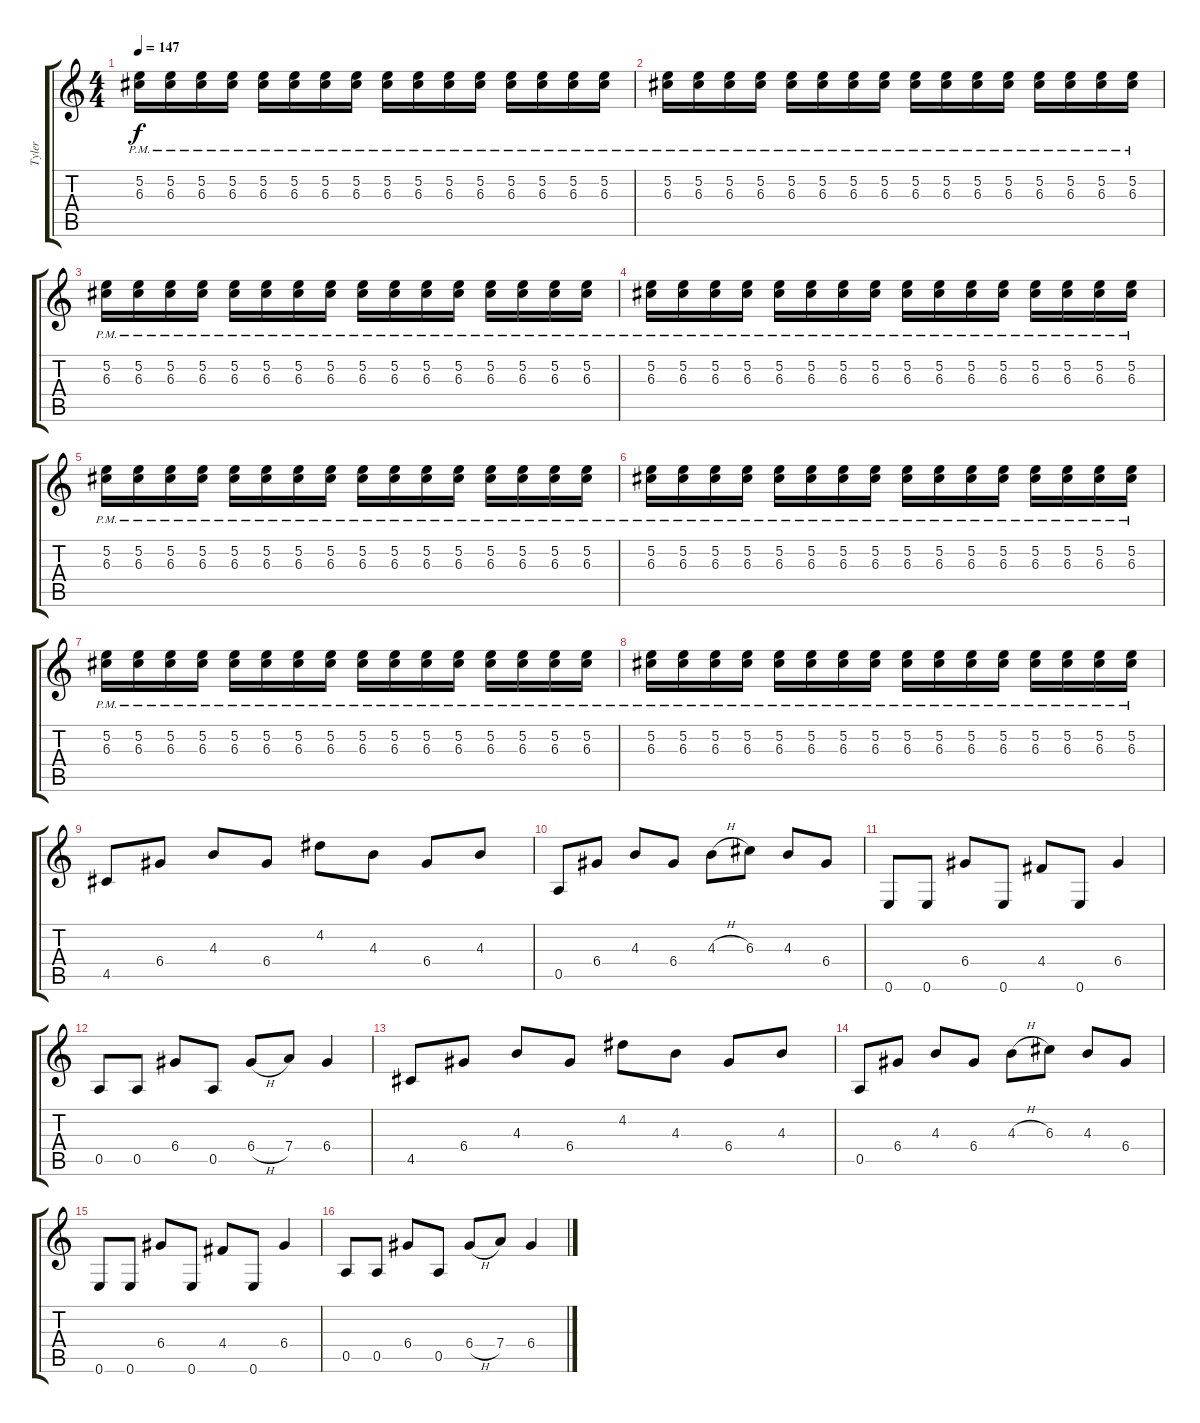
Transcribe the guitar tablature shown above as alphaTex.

\track ("Tyler" "Tyler") {instrument distortionguitar}
\staff {score tabs}
\tuning (E4 B3 G3 D3 A2 E2) {hide}
\ts (4 4)
\tempo 147
\clef g2
\ks c
(5.2{pm} 6.3{pm}).16{dy f} (5.2{pm} 6.3{pm}).16 (5.2{pm} 6.3{pm}).16 (5.2{pm} 6.3{pm}).16 (5.2{pm} 6.3{pm}).16 (5.2{pm} 6.3{pm}).16 (5.2{pm} 6.3{pm}).16 (5.2{pm} 6.3{pm}).16 (5.2{pm} 6.3{pm}).16 (5.2{pm} 6.3{pm}).16 (5.2{pm} 6.3{pm}).16 (5.2{pm} 6.3{pm}).16 (5.2{pm} 6.3{pm}).16 (5.2{pm} 6.3{pm}).16 (5.2{pm} 6.3{pm}).16 (5.2{pm} 6.3{pm}).16 |
(5.2{pm} 6.3{pm}).16 (5.2{pm} 6.3{pm}).16 (5.2{pm} 6.3{pm}).16 (5.2{pm} 6.3{pm}).16 (5.2{pm} 6.3{pm}).16 (5.2{pm} 6.3{pm}).16 (5.2{pm} 6.3{pm}).16 (5.2{pm} 6.3{pm}).16 (5.2{pm} 6.3{pm}).16 (5.2{pm} 6.3{pm}).16 (5.2{pm} 6.3{pm}).16 (5.2{pm} 6.3{pm}).16 (5.2{pm} 6.3{pm}).16 (5.2{pm} 6.3{pm}).16 (5.2{pm} 6.3{pm}).16 (5.2{pm} 6.3{pm}).16 |
(5.2{pm} 6.3{pm}).16 (5.2{pm} 6.3{pm}).16 (5.2{pm} 6.3{pm}).16 (5.2{pm} 6.3{pm}).16 (5.2{pm} 6.3{pm}).16 (5.2{pm} 6.3{pm}).16 (5.2{pm} 6.3{pm}).16 (5.2{pm} 6.3{pm}).16 (5.2{pm} 6.3{pm}).16 (5.2{pm} 6.3{pm}).16 (5.2{pm} 6.3{pm}).16 (5.2{pm} 6.3{pm}).16 (5.2{pm} 6.3{pm}).16 (5.2{pm} 6.3{pm}).16 (5.2{pm} 6.3{pm}).16 (5.2{pm} 6.3{pm}).16 |
(5.2{pm} 6.3{pm}).16 (5.2{pm} 6.3{pm}).16 (5.2{pm} 6.3{pm}).16 (5.2{pm} 6.3{pm}).16 (5.2{pm} 6.3{pm}).16 (5.2{pm} 6.3{pm}).16 (5.2{pm} 6.3{pm}).16 (5.2{pm} 6.3{pm}).16 (5.2{pm} 6.3{pm}).16 (5.2{pm} 6.3{pm}).16 (5.2{pm} 6.3{pm}).16 (5.2{pm} 6.3{pm}).16 (5.2{pm} 6.3{pm}).16 (5.2{pm} 6.3{pm}).16 (5.2{pm} 6.3{pm}).16 (5.2{pm} 6.3{pm}).16 |
(5.2{pm} 6.3{pm}).16 (5.2{pm} 6.3{pm}).16 (5.2{pm} 6.3{pm}).16 (5.2{pm} 6.3{pm}).16 (5.2{pm} 6.3{pm}).16 (5.2{pm} 6.3{pm}).16 (5.2{pm} 6.3{pm}).16 (5.2{pm} 6.3{pm}).16 (5.2{pm} 6.3{pm}).16 (5.2{pm} 6.3{pm}).16 (5.2{pm} 6.3{pm}).16 (5.2{pm} 6.3{pm}).16 (5.2{pm} 6.3{pm}).16 (5.2{pm} 6.3{pm}).16 (5.2{pm} 6.3{pm}).16 (5.2{pm} 6.3{pm}).16 |
(5.2{pm} 6.3{pm}).16 (5.2{pm} 6.3{pm}).16 (5.2{pm} 6.3{pm}).16 (5.2{pm} 6.3{pm}).16 (5.2{pm} 6.3{pm}).16 (5.2{pm} 6.3{pm}).16 (5.2{pm} 6.3{pm}).16 (5.2{pm} 6.3{pm}).16 (5.2{pm} 6.3{pm}).16 (5.2{pm} 6.3{pm}).16 (5.2{pm} 6.3{pm}).16 (5.2{pm} 6.3{pm}).16 (5.2{pm} 6.3{pm}).16 (5.2{pm} 6.3{pm}).16 (5.2{pm} 6.3{pm}).16 (5.2{pm} 6.3{pm}).16 |
(5.2{pm} 6.3{pm}).16 (5.2{pm} 6.3{pm}).16 (5.2{pm} 6.3{pm}).16 (5.2{pm} 6.3{pm}).16 (5.2{pm} 6.3{pm}).16 (5.2{pm} 6.3{pm}).16 (5.2{pm} 6.3{pm}).16 (5.2{pm} 6.3{pm}).16 (5.2{pm} 6.3{pm}).16 (5.2{pm} 6.3{pm}).16 (5.2{pm} 6.3{pm}).16 (5.2{pm} 6.3{pm}).16 (5.2{pm} 6.3{pm}).16 (5.2{pm} 6.3{pm}).16 (5.2{pm} 6.3{pm}).16 (5.2{pm} 6.3{pm}).16 |
(5.2{pm} 6.3{pm}).16 (5.2{pm} 6.3{pm}).16 (5.2{pm} 6.3{pm}).16 (5.2{pm} 6.3{pm}).16 (5.2{pm} 6.3{pm}).16 (5.2{pm} 6.3{pm}).16 (5.2{pm} 6.3{pm}).16 (5.2{pm} 6.3{pm}).16 (5.2{pm} 6.3{pm}).16 (5.2{pm} 6.3{pm}).16 (5.2{pm} 6.3{pm}).16 (5.2{pm} 6.3{pm}).16 (5.2{pm} 6.3{pm}).16 (5.2{pm} 6.3{pm}).16 (5.2{pm} 6.3{pm}).16 (5.2{pm} 6.3{pm}).16 |
4.5.8{instrument electricguitarclean} 6.4.8 4.3.8 6.4.8 4.2.8 4.3.8 6.4.8 4.3.8 |
0.5.8 6.4.8 4.3.8 6.4.8 4.3{h}.8 6.3.8 4.3.8 6.4.8 |
0.6.8 0.6.8 6.4.8 0.6.8 4.4.8 0.6.8 6.4.4 |
0.5.8 0.5.8 6.4.8 0.5.8 6.4{h}.8 7.4.8 6.4.4 |
4.5.8 6.4.8 4.3.8 6.4.8 4.2.8 4.3.8 6.4.8 4.3.8 |
0.5.8 6.4.8 4.3.8 6.4.8 4.3{h}.8 6.3.8 4.3.8 6.4.8 |
0.6.8 0.6.8 6.4.8 0.6.8 4.4.8 0.6.8 6.4.4 |
0.5.8 0.5.8 6.4.8 0.5.8 6.4{h}.8 7.4.8 6.4.4
